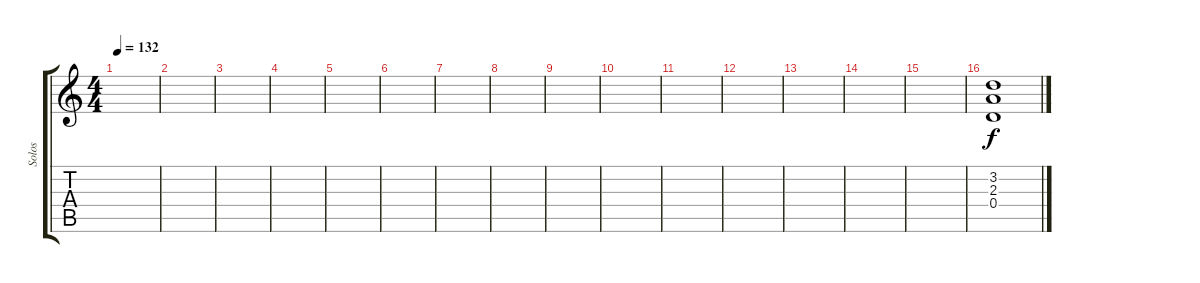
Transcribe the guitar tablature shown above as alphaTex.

\track ("Solos" "Solos") {instrument distortionguitar}
\staff {score tabs}
\tuning (E4 B3 G3 D3 A2 E2) {hide}
\ts (4 4)
\tempo 132
\clef g2
\ks c
|
|
|
|
|
|
|
|
|
|
|
|
|
|
|
(3.2 2.3 0.4).1{volume 12}
